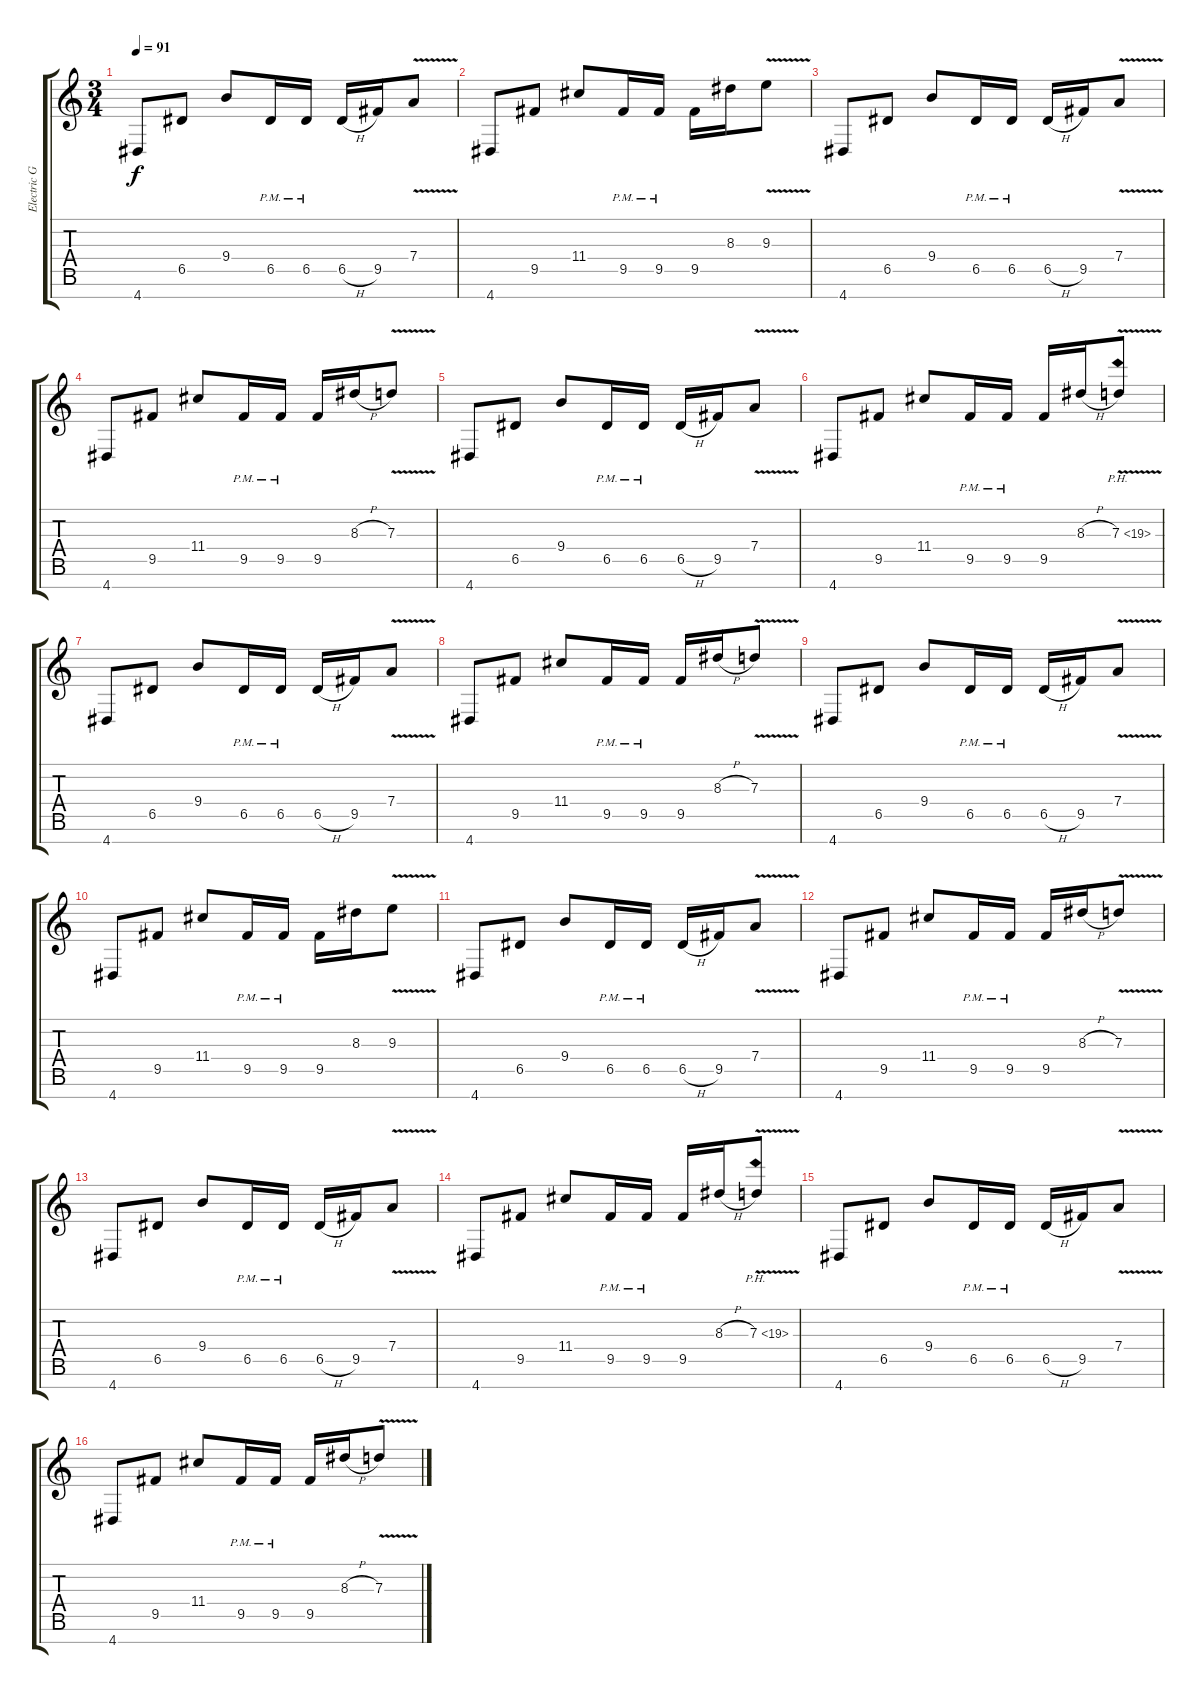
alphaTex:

\track ("Electric Guitar" "Electric G") {instrument distortionguitar}
\staff {score tabs}
\tuning (E4 B3 G3 D3 A2 E2 B1) {hide}
\ts (3 4)
\tempo 91
\clef g2
\ks c
4.7.8{dy f} 6.5.8 9.4.8 6.5{pm}.16 6.5{pm}.16 6.5{h}.16 9.5.16 7.4{v}.8 |
4.7.8 9.5.8 11.4.8 9.5{pm}.16 9.5{pm}.16 9.5.16 8.3.16 9.3{v}.8 |
4.7.8 6.5.8 9.4.8 6.5{pm}.16 6.5{pm}.16 6.5{h}.16 9.5.16 7.4{v}.8 |
4.7.8 9.5.8 11.4.8 9.5{pm}.16 9.5{pm}.16 9.5.16 8.3{h}.16 7.3{v}.8 |
4.7.8 6.5.8 9.4.8 6.5{pm}.16 6.5{pm}.16 6.5{h}.16 9.5.16 7.4{v}.8 |
4.7.8 9.5.8 11.4.8 9.5{pm}.16 9.5{pm}.16 9.5.16 8.3{h}.16 7.3{ph 12 v}.8 |
4.7.8 6.5.8 9.4.8 6.5{pm}.16 6.5{pm}.16 6.5{h}.16 9.5.16 7.4{v}.8 |
4.7.8 9.5.8 11.4.8 9.5{pm}.16 9.5{pm}.16 9.5.16 8.3{h}.16 7.3{v}.8 |
4.7.8 6.5.8 9.4.8 6.5{pm}.16 6.5{pm}.16 6.5{h}.16 9.5.16 7.4{v}.8 |
4.7.8 9.5.8 11.4.8 9.5{pm}.16 9.5{pm}.16 9.5.16 8.3.16 9.3{v}.8 |
4.7.8 6.5.8 9.4.8 6.5{pm}.16 6.5{pm}.16 6.5{h}.16 9.5.16 7.4{v}.8 |
4.7.8 9.5.8 11.4.8 9.5{pm}.16 9.5{pm}.16 9.5.16 8.3{h}.16 7.3{v}.8 |
4.7.8 6.5.8 9.4.8 6.5{pm}.16 6.5{pm}.16 6.5{h}.16 9.5.16 7.4{v}.8 |
4.7.8 9.5.8 11.4.8 9.5{pm}.16 9.5{pm}.16 9.5.16 8.3{h}.16 7.3{ph 12 v}.8 |
4.7.8{volume 0} 6.5.8 9.4.8 6.5{pm}.16 6.5{pm}.16 6.5{h}.16 9.5.16 7.4{v}.8 |
4.7.8 9.5.8 11.4.8 9.5{pm}.16 9.5{pm}.16 9.5.16 8.3{h}.16 7.3{v}.8
